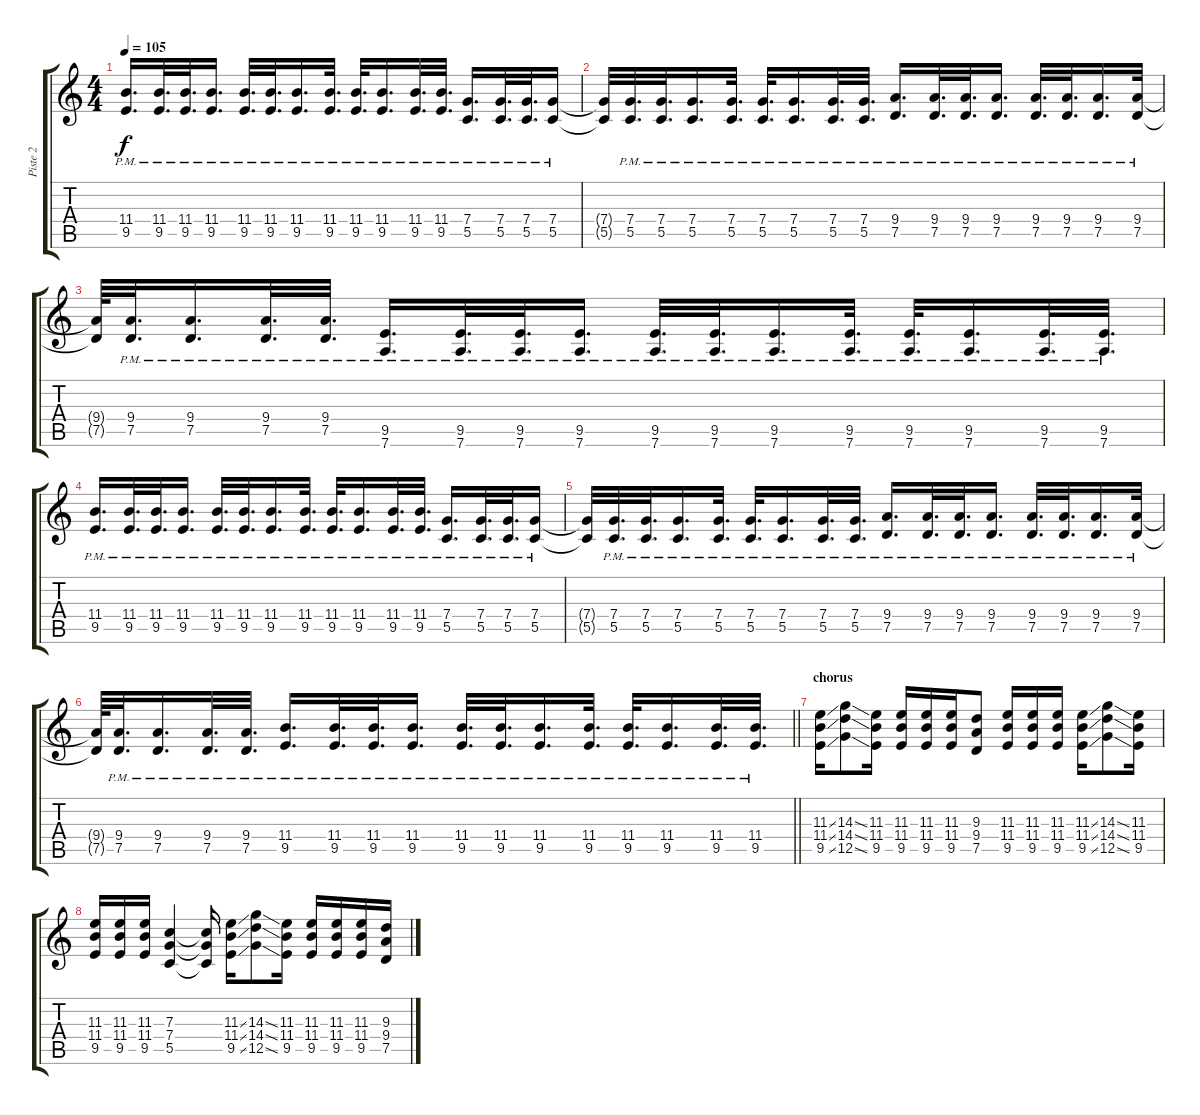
\track ("Piste 2" "Piste 2") {instrument distortionguitar}
\staff {score tabs}
\tuning (D4 A3 F3 C3 G2 D2) {hide}
\ts (4 4)
\tempo 105
\clef g2
\ks c
(11.4{pm} 9.5{pm}).16{d dy f} (11.4{pm} 9.5{pm}).32{d} (11.4{pm} 9.5{pm}).32{d} (11.4{pm} 9.5{pm}).16{d} (11.4{pm} 9.5{pm}).32{d} (11.4{pm} 9.5{pm}).32{d} (11.4{pm} 9.5{pm}).16{d} (11.4{pm} 9.5{pm}).32{d} (11.4{pm} 9.5{pm}).32{d} (11.4{pm} 9.5{pm}).16{d} (11.4{pm} 9.5{pm}).32{d} (11.4{pm} 9.5{pm}).32{d} (7.4{pm} 5.5{pm}).16{d} (7.4{pm} 5.5{pm}).32{d} (7.4{pm} 5.5{pm}).32{d} (7.4{pm} 5.5{pm}).16 |
(7.4{t} 5.5{t}).32 (7.4{pm} 5.5{pm}).32{d} (7.4{pm} 5.5{pm}).32{d} (7.4{pm} 5.5{pm}).16{d} (7.4{pm} 5.5{pm}).32{d} (7.4{pm} 5.5{pm}).32{d} (7.4{pm} 5.5{pm}).16{d} (7.4{pm} 5.5{pm}).32{d} (7.4{pm} 5.5{pm}).32{d} (9.4{pm} 7.5{pm}).16{d} (9.4{pm} 7.5{pm}).32{d} (9.4{pm} 7.5{pm}).32{d} (9.4{pm} 7.5{pm}).16{d} (9.4{pm} 7.5{pm}).32{d} (9.4{pm} 7.5{pm}).32{d} (9.4{pm} 7.5{pm}).16{d} (9.4{pm} 7.5{pm}).32 |
(9.4{t} 7.5{t}).64 (9.4{pm} 7.5{pm}).32{d} (9.4{pm} 7.5{pm}).16{d} (9.4{pm} 7.5{pm}).32{d} (9.4{pm} 7.5{pm}).32{d} (9.5{pm} 7.6{pm}).16{d} (9.5{pm} 7.6{pm}).32{d} (9.5{pm} 7.6{pm}).32{d} (9.5{pm} 7.6{pm}).16{d} (9.5{pm} 7.6{pm}).32{d} (9.5{pm} 7.6{pm}).32{d} (9.5{pm} 7.6{pm}).16{d} (9.5{pm} 7.6{pm}).32{d} (9.5{pm} 7.6{pm}).32{d} (9.5{pm} 7.6{pm}).16{d} (9.5{pm} 7.6{pm}).32{d} (9.5{pm} 7.6{pm}).32{d} |
(11.4{pm} 9.5{pm}).16{d} (11.4{pm} 9.5{pm}).32{d} (11.4{pm} 9.5{pm}).32{d} (11.4{pm} 9.5{pm}).16{d} (11.4{pm} 9.5{pm}).32{d} (11.4{pm} 9.5{pm}).32{d} (11.4{pm} 9.5{pm}).16{d} (11.4{pm} 9.5{pm}).32{d} (11.4{pm} 9.5{pm}).32{d} (11.4{pm} 9.5{pm}).16{d} (11.4{pm} 9.5{pm}).32{d} (11.4{pm} 9.5{pm}).32{d} (7.4{pm} 5.5{pm}).16{d} (7.4{pm} 5.5{pm}).32{d} (7.4{pm} 5.5{pm}).32{d} (7.4{pm} 5.5{pm}).16 |
(7.4{t} 5.5{t}).32 (7.4{pm} 5.5{pm}).32{d} (7.4{pm} 5.5{pm}).32{d} (7.4{pm} 5.5{pm}).16{d} (7.4{pm} 5.5{pm}).32{d} (7.4{pm} 5.5{pm}).32{d} (7.4{pm} 5.5{pm}).16{d} (7.4{pm} 5.5{pm}).32{d} (7.4{pm} 5.5{pm}).32{d} (9.4{pm} 7.5{pm}).16{d} (9.4{pm} 7.5{pm}).32{d} (9.4{pm} 7.5{pm}).32{d} (9.4{pm} 7.5{pm}).16{d} (9.4{pm} 7.5{pm}).32{d} (9.4{pm} 7.5{pm}).32{d} (9.4{pm} 7.5{pm}).16{d} (9.4{pm} 7.5{pm}).32 |
\barLineRight lightlight
(9.4{t} 7.5{t}).64 (9.4{pm} 7.5{pm}).32{d} (9.4{pm} 7.5{pm}).16{d} (9.4{pm} 7.5{pm}).32{d} (9.4{pm} 7.5{pm}).32{d} (11.4{pm} 9.5{pm}).16{d} (11.4{pm} 9.5{pm}).32{d} (11.4{pm} 9.5{pm}).32{d} (11.4{pm} 9.5{pm}).16{d} (11.4{pm} 9.5{pm}).32{d} (11.4{pm} 9.5{pm}).32{d} (11.4{pm} 9.5{pm}).16{d} (11.4{pm} 9.5{pm}).32{d} (11.4{pm} 9.5{pm}).32{d} (11.4{pm} 9.5{pm}).16{d} (11.4{pm} 9.5{pm}).32{d} (11.4{pm} 9.5{pm}).32{d} |
\section ("" "chorus")
(11.3{ss} 11.4{ss} 9.5{ss}).16 (14.3{ss} 14.4{ss} 12.5{ss}).8 (11.3 11.4 9.5).16 (11.3 11.4 9.5).16 (11.3 11.4 9.5).16 (11.3 11.4 9.5).16 (9.3 9.4 7.5).8 (11.3 11.4 9.5).16 (11.3 11.4 9.5).16 (11.3 11.4 9.5).16 (11.3{ss} 11.4{ss} 9.5{ss}).16 (14.3{ss} 14.4{ss} 12.5{ss}).8 (11.3 11.4 9.5).16 |
(11.3 11.4 9.5).16 (11.3 11.4 9.5).16 (11.3 11.4 9.5).16 (7.3 7.4 5.5).4 (7.3{t} 7.4{t} 5.5{t}).16 (11.3{ss} 11.4{ss} 9.5{ss}).16 (14.3{ss} 14.4{ss} 12.5{ss}).8 (11.3 11.4 9.5).16 (11.3 11.4 9.5).16 (11.3 11.4 9.5).16 (11.3 11.4 9.5).16 (9.3 9.4 7.5).16
